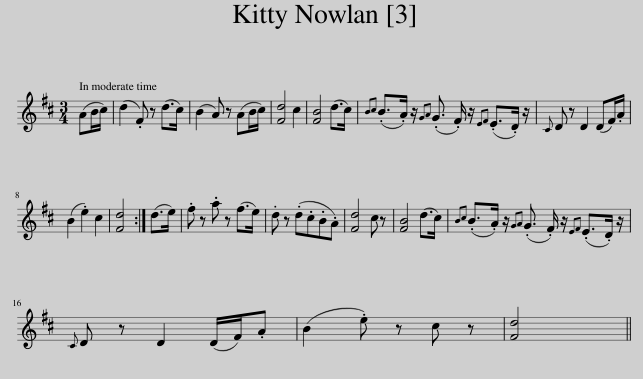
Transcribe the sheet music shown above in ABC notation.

X:1
L:1/8
M:3/4
I:linebreak $
K:D
V:1 treble
V:1
 (AB/c/) | (d2 .F) z (d>c) | (B2 A) z (AB/c/) | [Fd]4 c2 | [FB]4 (d>c) | %5
{Bc} (.B>.A) z/{GA} (.G3/2 .F/) z/{EF} (.E>.D) z/ |{C} D z D2 (DF/).A/ |$ (B2 .e2) c2 | [Fd]4 :| (d>e) | %10
 .f z .a z (f>e) | .d z (.d.c.B.A) | [Fd]4 c z | [FB]4 (d>c) |{Bc} (.B>.A) z/{GA} (.G3/2 .F/) z/{EF} (.E>.D) z/ |$ %15
{C} D z D2 (D/F/).A | (B2 .e) z c z | [Fd]4 || %18
